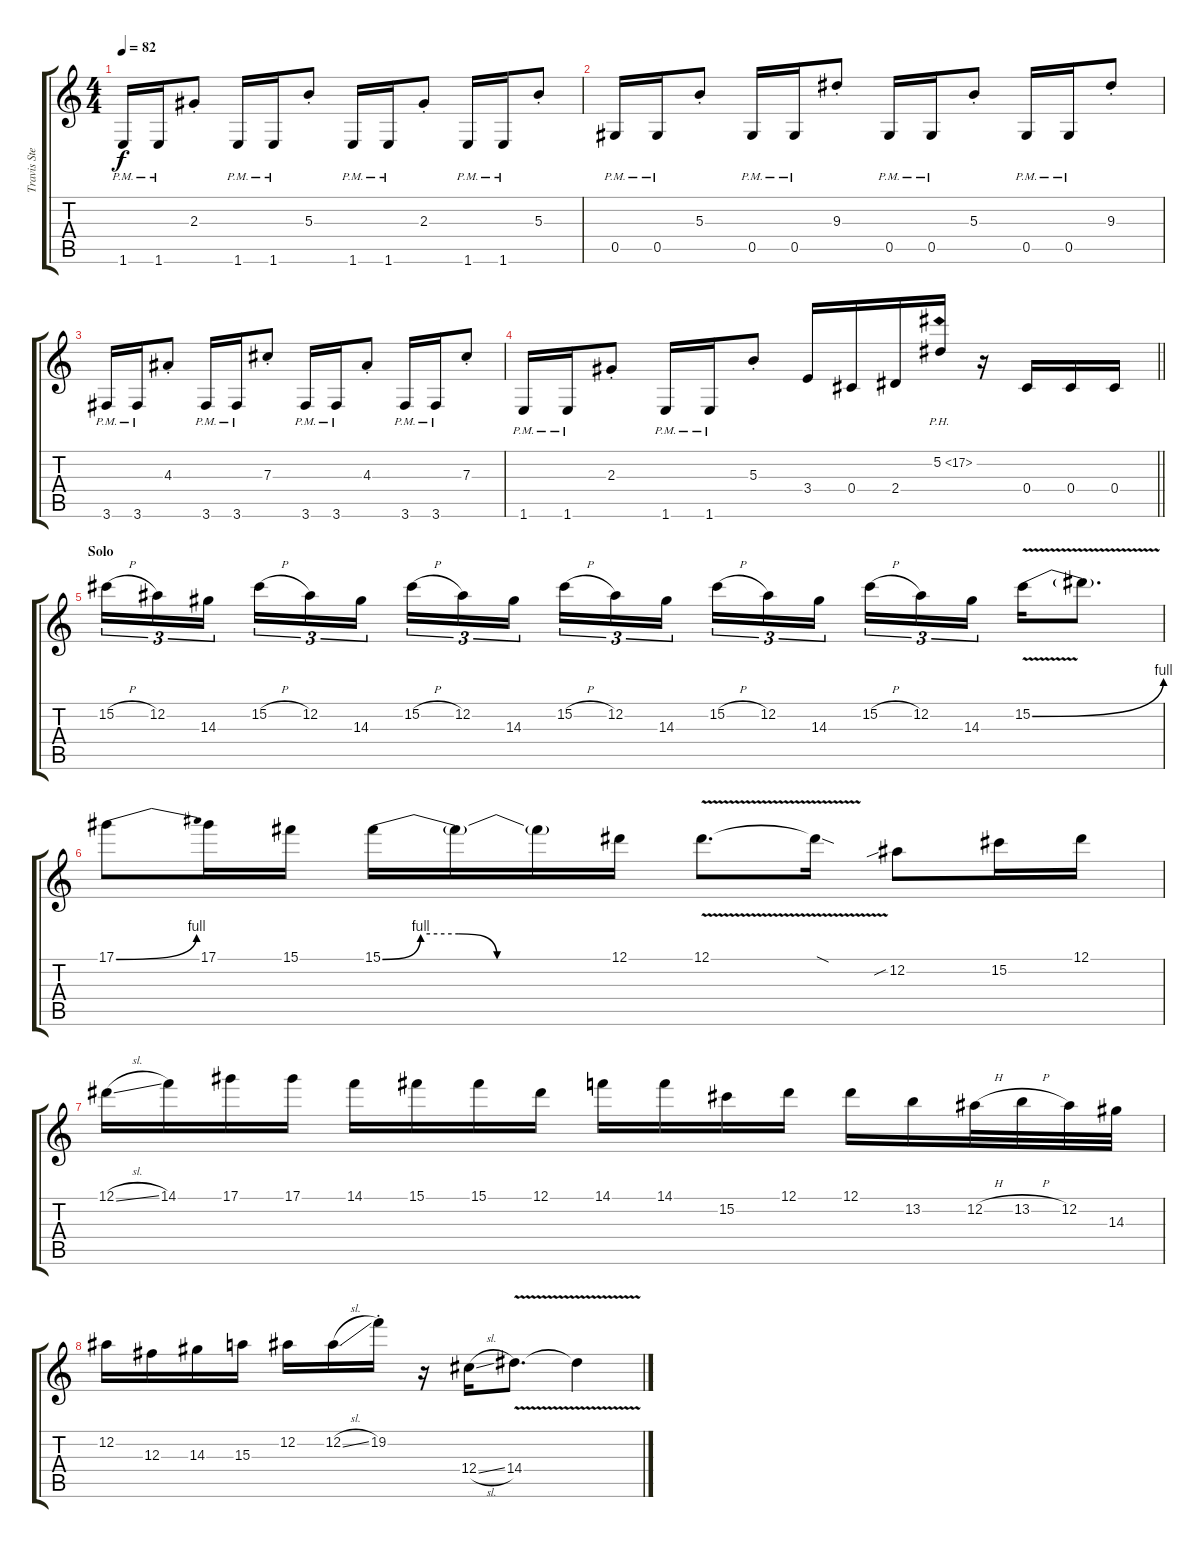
\track ("Travis Stever" "Travis Ste") {instrument overdrivenguitar}
\staff {score tabs}
\tuning (Eb4 Bb3 Gb3 Db3 Ab2 Eb2) {hide}
\ts (4 4)
\tempo 82
\clef g2
\ks c
1.6{pm}.16{dy f} 1.6{pm}.16 2.3{st}.8 1.6{pm}.16 1.6{pm}.16 5.3{st}.8 1.6{pm}.16 1.6{pm}.16 2.3{st}.8 1.6{pm}.16 1.6{pm}.16 5.3{st}.8 |
0.5{pm}.16 0.5{pm}.16 5.3{st}.8 0.5{pm}.16 0.5{pm}.16 9.3{st}.8 0.5{pm}.16 0.5{pm}.16 5.3{st}.8 0.5{pm}.16 0.5{pm}.16 9.3{st}.8 |
3.6{pm}.16 3.6{pm}.16 4.3{st}.8 3.6{pm}.16 3.6{pm}.16 7.3{st}.8 3.6{pm}.16 3.6{pm}.16 4.3{st}.8 3.6{pm}.16 3.6{pm}.16 7.3{st}.8 |
\barLineRight lightlight
1.6{pm}.16 1.6{pm}.16 2.3{st}.8 1.6{pm}.16 1.6{pm}.16 5.3{st}.8 3.4.16 0.4.16 2.4.16 5.2{ph 12}.16 r.16 0.4.16 0.4.16 0.4.16 |
\section ("" "Solo")
15.2{h}.16{tu (3 2)} 12.2.16{tu (3 2)} 14.3.16{tu (3 2) beam splitsecondary} 15.2{h}.16{tu (3 2)} 12.2.16{tu (3 2)} 14.3.16{tu (3 2)} 15.2{h}.16{tu (3 2)} 12.2.16{tu (3 2)} 14.3.16{tu (3 2) beam splitsecondary} 15.2{h}.16{tu (3 2)} 12.2.16{tu (3 2)} 14.3.16{tu (3 2)} 15.2{h}.16{tu (3 2)} 12.2.16{tu (3 2)} 14.3.16{tu (3 2) beam splitsecondary} 15.2{h}.16{tu (3 2)} 12.2.16{tu (3 2)} 14.3.16{tu (3 2)} 15.2{be (bend 0 0 60 4) v}.16 15.2{t}.8{d} |
17.1{be (bend 0 0 60 4)}.8 17.1.16 15.1.16 15.1{be (custom 0 0 10 4 20 4 30 0 60 0)}.16 15.1{t}.16 15.1{t}.16 12.1.16 12.1{v}.8{d} 12.1{sod t}.16 12.2{sib}.8 15.2.16 12.1.16 |
12.1{sl}.16 14.1.16 17.1.16 17.1.16 14.1.16 15.1.16 15.1.16 12.1.16 14.1.16 14.1.16 15.2.16 12.1.16 12.1.16 13.2.16 12.2{h}.32 13.2{h}.32 12.2.32 14.3.32 |
12.2.16 12.3.16 14.3.16 15.3.16 12.2.16 12.2{sl}.16 19.2{st}.16 r.16 12.4{sl}.16 14.4{v}.8{d} 14.4{t}.4
